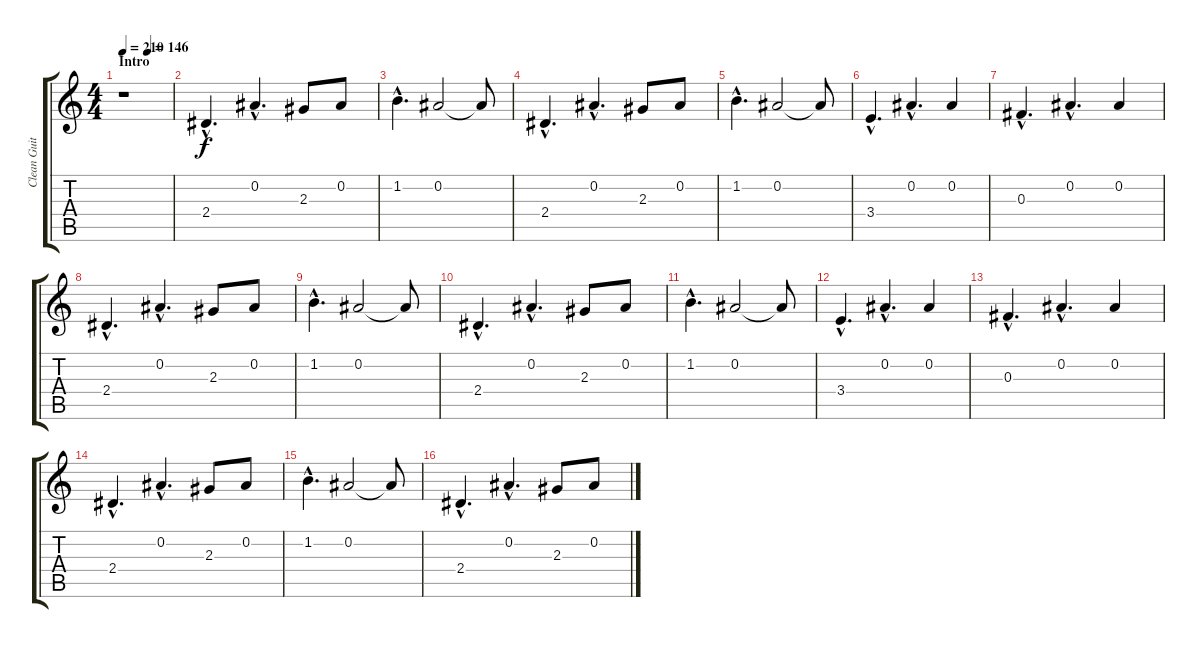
\track ("Clean Guitar" "Clean Guit") {instrument electricguitarclean}
\staff {score tabs}
\tuning (Eb4 Bb3 Gb3 Db3 Ab2 Eb2) {hide}
\ts (4 4)
\section ("" "Intro")
\tempo 210
\tempo (146 0.5)
\tempo 210
\clef g2
\ks c
r.1{dy f instrument electricguitarclean} |
2.4{hac}.4{d} 0.2{hac}.4{d} 2.3.8 0.2.8 |
1.2{hac}.4{d} 0.2.2 0.2{t}.8 |
2.4{hac}.4{d} 0.2{hac}.4{d} 2.3.8 0.2.8 |
1.2{hac}.4{d} 0.2.2 0.2{t}.8 |
3.4{hac}.4{d} 0.2{hac}.4{d} 0.2.4 |
0.3{hac}.4{d} 0.2{hac}.4{d} 0.2.4 |
2.4{hac}.4{d} 0.2{hac}.4{d} 2.3.8 0.2.8 |
1.2{hac}.4{d} 0.2.2 0.2{t}.8 |
2.4{hac}.4{d} 0.2{hac}.4{d} 2.3.8 0.2.8 |
1.2{hac}.4{d} 0.2.2 0.2{t}.8 |
3.4{hac}.4{d} 0.2{hac}.4{d} 0.2.4 |
0.3{hac}.4{d} 0.2{hac}.4{d} 0.2.4 |
2.4{hac}.4{d} 0.2{hac}.4{d} 2.3.8 0.2.8 |
1.2{hac}.4{d} 0.2.2 0.2{t}.8 |
2.4{hac}.4{d} 0.2{hac}.4{d} 2.3.8 0.2.8
